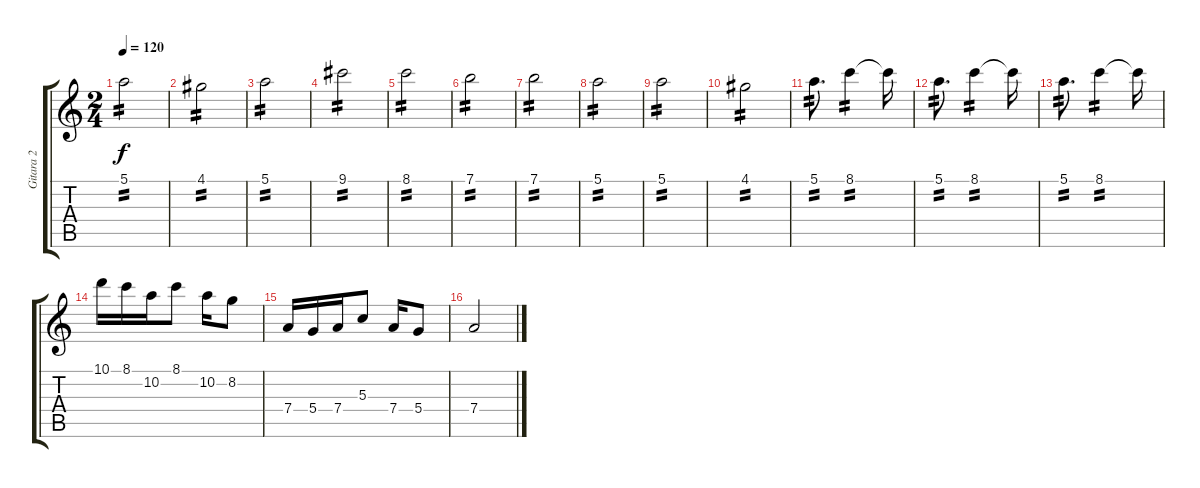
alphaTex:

\track ("Gitara 2" "Gitara 2") {instrument electricguitarjazz}
\staff {score tabs}
\tuning (E4 B3 G3 D3 A2 E2) {hide}
\ts (2 4)
\tempo 120
\clef g2
\ks aminor
5.1.2{tp 2 dy f} |
4.1.2{tp 2} |
5.1.2{tp 2} |
9.1.2{tp 2} |
8.1.2{tp 2} |
7.1.2{tp 2} |
7.1.2{tp 2} |
5.1.2{tp 2} |
5.1.2{tp 2} |
4.1.2{tp 2} |
5.1.8{d tp 2} 8.1.4{tp 2} 8.1{t}.16 |
5.1.8{d tp 2} 8.1.4{tp 2} 8.1{t}.16 |
5.1.8{d tp 2} 8.1.4{tp 2} 8.1{t}.16 |
10.1.16 8.1.16 10.2.16 8.1.8 10.2.16 8.2.8 |
7.4.16 5.4.16 7.4.16 5.3.8 7.4.16 5.4.8 |
7.4.2
